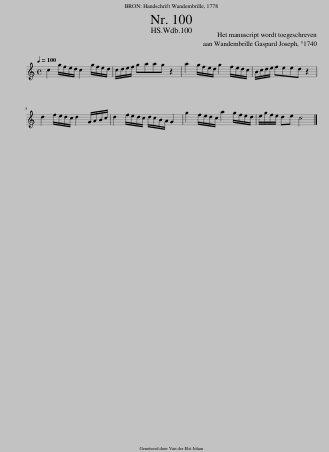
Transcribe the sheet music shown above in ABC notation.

X:1
L:1/8
Q:1/4=100
M:4/4
I:linebreak $
K:C
V:1 treble
V:1
 c2 g/f/e/d/ c2 g/f/e/d/ | c/d/e/f/ gaag z2 | a2 g/f/e/d/ g2 f/e/d/c/ | B/c/d/e/ feed z2 |$ d2 f/e/d/c/ d2 G/A/B/c/ | %5
 d2 f/e/d/c/ d/c/B/A/ G2 | g2 f/e/d/c/ a2 g/f/e/d/ | e/g/f/e/ de c4 |] %8
